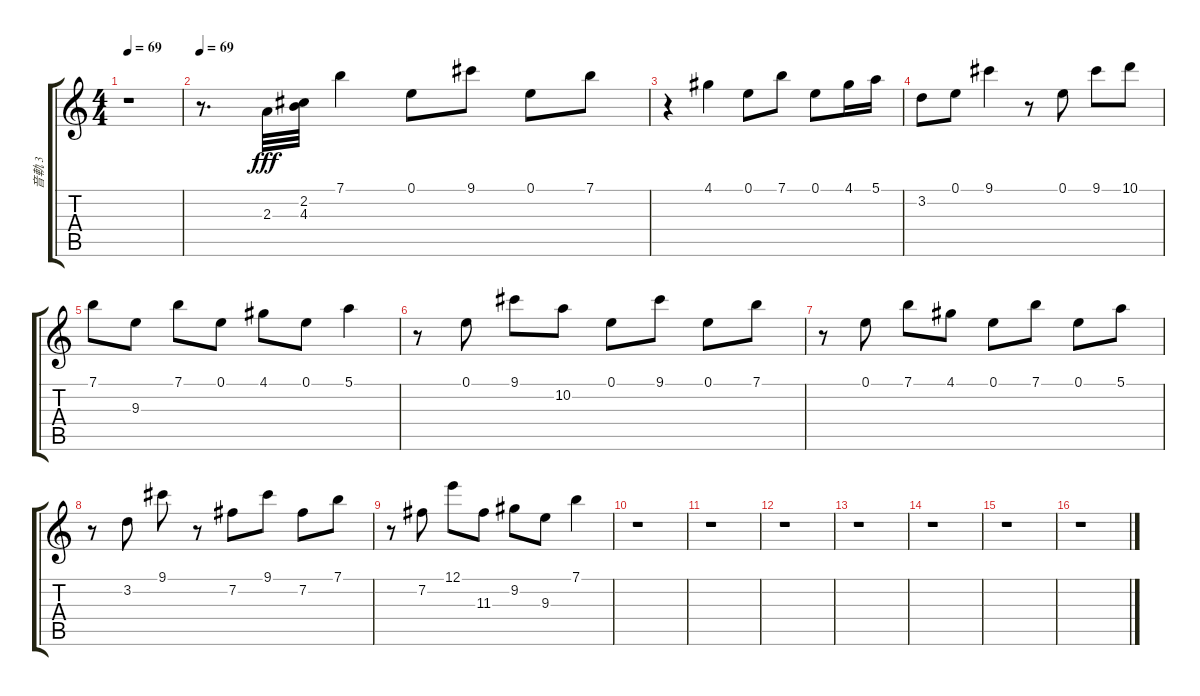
\track ("音軌 3" "音軌 3") {instrument electricguitarjazz}
\staff {score tabs}
\tuning (E4 B3 G3 D3 A2 E2) {hide}
\ts (4 4)
\tempo 69
\clef g2
\ks c
r.1{dy fff instrument electricguitarjazz} |
\tempo 69
r.8{d} 2.3.32 (2.2 4.3).32 7.1.4 0.1.8 9.1.8 0.1.8 7.1.8 |
r.4 4.1.4 0.1.8 7.1.8 0.1.8 4.1.16 5.1.16 |
3.2.8 0.1.8 9.1.4 r.8 0.1.8 9.1.8 10.1.8 |
7.1.8 9.3.8 7.1.8 0.1.8 4.1.8 0.1.8 5.1.4 |
r.8 0.1.8 9.1.8 10.2.8 0.1.8 9.1.8 0.1.8 7.1.8 |
r.8 0.1.8 7.1.8 4.1.8 0.1.8 7.1.8 0.1.8 5.1.8 |
r.8 3.2.8 9.1.8 r.8 7.2.8 9.1.8 7.2.8 7.1.8 |
r.8 7.2.8 12.1.8 11.3.8 9.2.8 9.3.8 7.1.4 |
r.1 |
r.1 |
r.1 |
r.1 |
r.1 |
r.1 |
r.1
